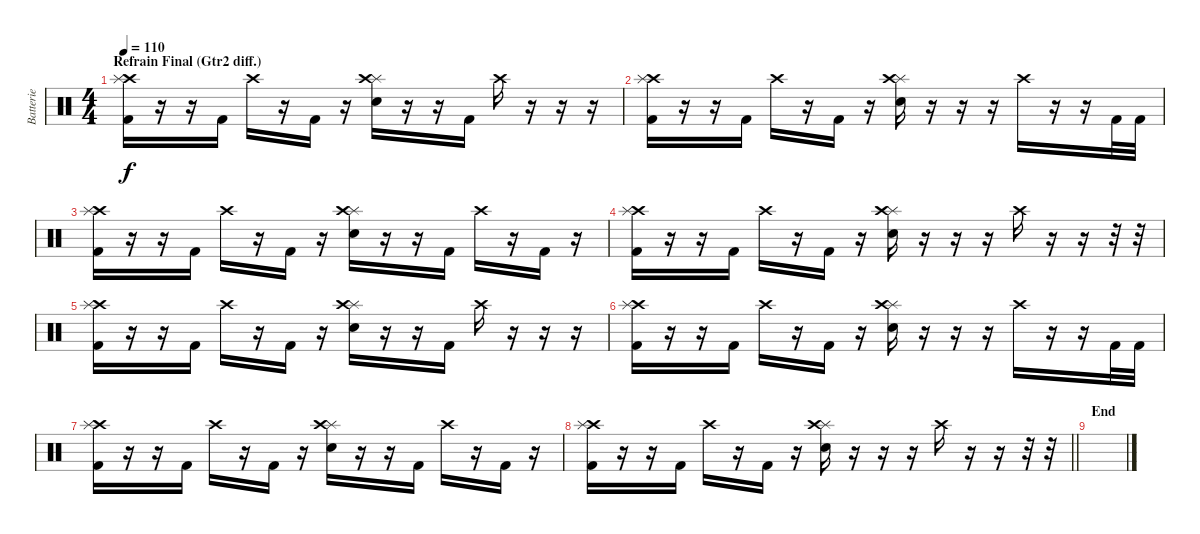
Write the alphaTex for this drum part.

\track ("Batterie" "Batterie") {instrument percussion}
\staff {score}
\articulation defaults
\ts (4 4)
\section ("" "Refrain Final (Gtr2 diff.)")
\tempo 110
\clef neutral
\ks c
("Crash high (hit)" "Splash (hit)" "Kick (hit) 2").16{dy f volume 16} r.16 r.16 "Kick (hit) 2".16 "Crash high (hit)".16 r.16 "Kick (hit) 2".16 r.16 ("Splash (hit)" "Crash high (hit)" "Electric Snare (hit)").16 r.16 r.16 "Kick (hit) 2".16 "Crash high (hit)".16 r.16 r.16 r.16 |
("Crash high (hit)" "Splash (hit)" "Kick (hit) 2").16 r.16 r.16 "Kick (hit) 2".16 "Crash high (hit)".16 r.16 "Kick (hit) 2".16 r.16 ("Splash (hit)" "Crash high (hit)" "Electric Snare (hit)").16 r.16 r.16 r.16 "Crash high (hit)".16 r.16 r.16 "Kick (hit) 2".32 "Kick (hit) 2".32 |
("Crash high (hit)" "Splash (hit)" "Kick (hit) 2").16 r.16 r.16 "Kick (hit) 2".16 "Crash high (hit)".16 r.16 "Kick (hit) 2".16 r.16 ("Splash (hit)" "Crash high (hit)" "Electric Snare (hit)").16 r.16 r.16 "Kick (hit) 2".16 "Crash high (hit)".16 r.16 "Kick (hit) 2".16 r.16 |
("Crash high (hit)" "Splash (hit)" "Kick (hit) 2").16 r.16 r.16 "Kick (hit) 2".16 "Crash high (hit)".16 r.16 "Kick (hit) 2".16 r.16 ("Splash (hit)" "Crash high (hit)" "Electric Snare (hit)").16 r.16 r.16 r.16 "Crash high (hit)".16 r.16 r.16 r.32 r.32 |
("Crash high (hit)" "Splash (hit)" "Kick (hit) 2").16 r.16 r.16 "Kick (hit) 2".16 "Crash high (hit)".16 r.16 "Kick (hit) 2".16 r.16 ("Splash (hit)" "Crash high (hit)" "Electric Snare (hit)").16 r.16 r.16 "Kick (hit) 2".16 "Crash high (hit)".16 r.16 r.16 r.16 |
("Crash high (hit)" "Splash (hit)" "Kick (hit) 2").16 r.16 r.16 "Kick (hit) 2".16 "Crash high (hit)".16 r.16 "Kick (hit) 2".16 r.16 ("Splash (hit)" "Crash high (hit)" "Electric Snare (hit)").16 r.16 r.16 r.16 "Crash high (hit)".16 r.16 r.16 "Kick (hit) 2".32 "Kick (hit) 2".32 |
("Crash high (hit)" "Splash (hit)" "Kick (hit) 2").16 r.16 r.16 "Kick (hit) 2".16 "Crash high (hit)".16 r.16 "Kick (hit) 2".16 r.16 ("Splash (hit)" "Crash high (hit)" "Electric Snare (hit)").16 r.16 r.16 "Kick (hit) 2".16 "Crash high (hit)".16 r.16 "Kick (hit) 2".16 r.16 |
\barLineRight lightlight
("Crash high (hit)" "Splash (hit)" "Kick (hit) 2").16 r.16 r.16 "Kick (hit) 2".16 "Crash high (hit)".16 r.16 "Kick (hit) 2".16 r.16 ("Splash (hit)" "Crash high (hit)" "Electric Snare (hit)").16 r.16 r.16 r.16 "Crash high (hit)".16 r.16 r.16 r.32 r.32 |
\section ("" "End")
